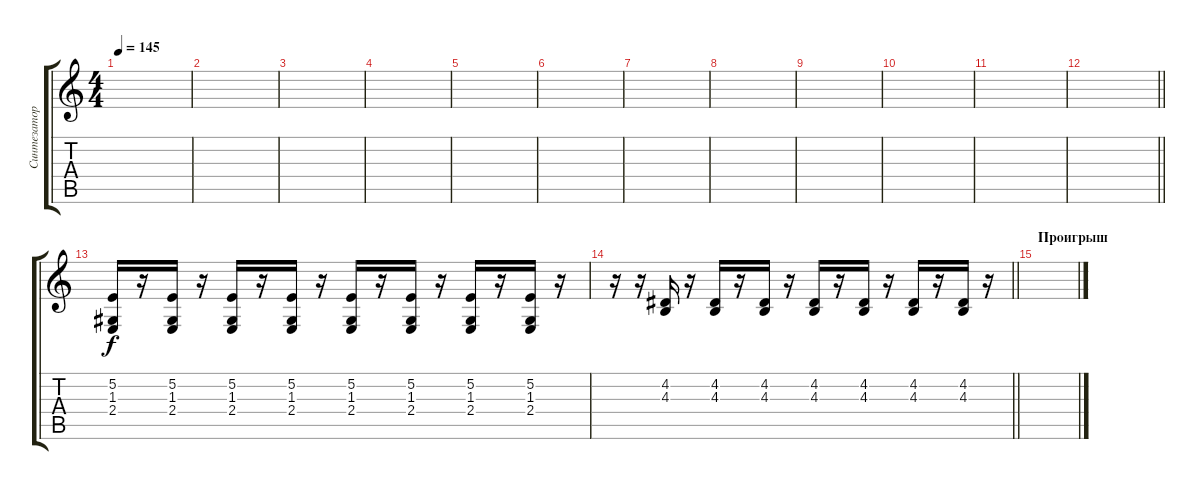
\track ("Синтезатор" "Синтезатор") {instrument acousticgrandpiano}
\staff {score tabs}
\tuning (E4 B3 G3 D3 A2 E2) {hide}
\ts (4 4)
\tempo 145
\clef g2
\ks c
|
|
|
|
|
|
|
|
|
|
|
\barLineRight lightlight
|
\section ("" "")
(5.2 1.3 2.4).16 r.16 (5.2 1.3 2.4).16 r.16 (5.2 1.3 2.4).16 r.16 (5.2 1.3 2.4).16 r.16 (5.2 1.3 2.4).16 r.16 (5.2 1.3 2.4).16 r.16 (5.2 1.3 2.4).16 r.16 (5.2 1.3 2.4).16 r.16 |
\barLineRight lightlight
r.16 r.16 (4.2 4.3).16 r.16 (4.2 4.3).16 r.16 (4.2 4.3).16 r.16 (4.2 4.3).16 r.16 (4.2 4.3).16 r.16 (4.2 4.3).16 r.16 (4.2 4.3).16 r.16 |
\section ("" "Проигрыш")
